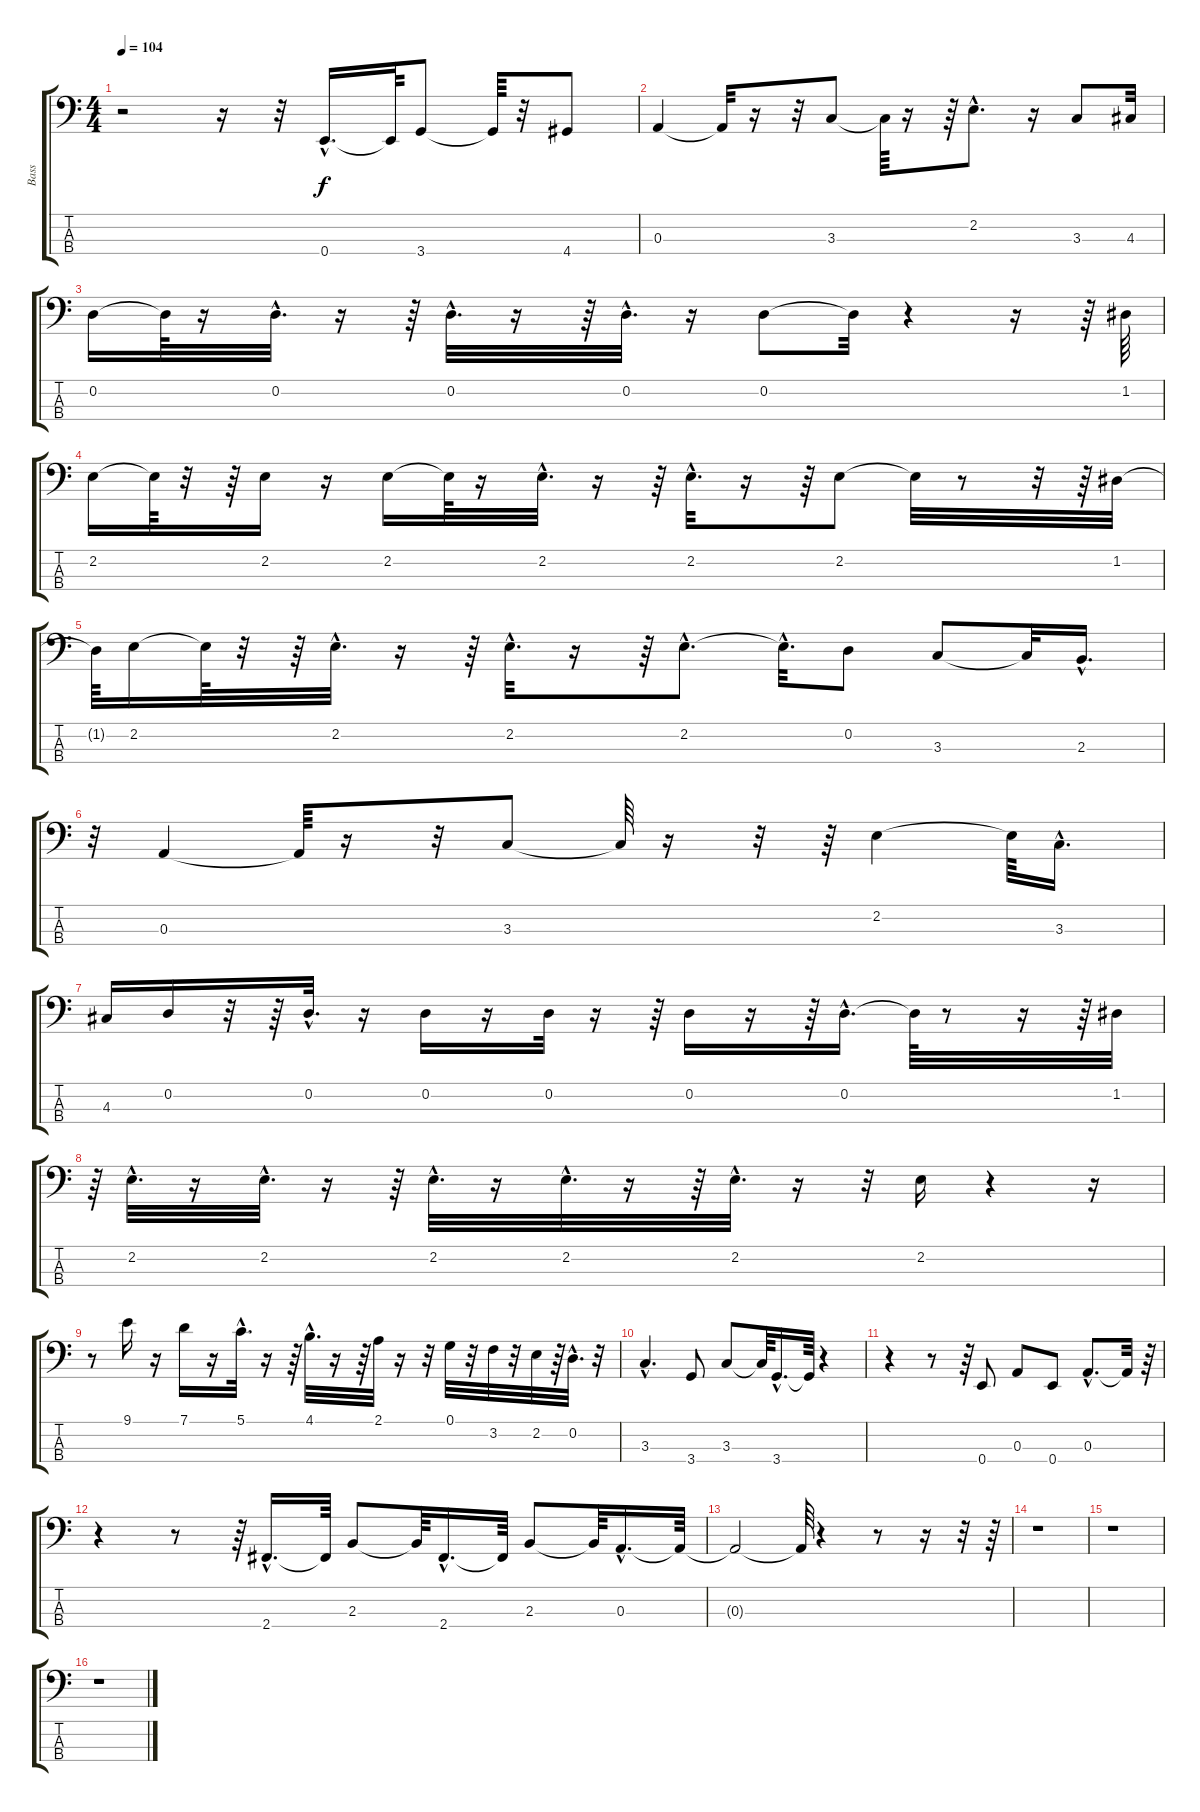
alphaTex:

\track ("Bass" "Bass") {instrument electricbasspick}
\staff {score tabs}
\tuning (G2 D2 A1 E1) {hide}
\ts (4 4)
\tempo 104
\clef f4
\ks c
r.2{dy f} r.16 r.32 0.4{hac}.16{d} 0.4{t}.64 3.4.8 3.4{t}.64 r.32 4.4.8 |
0.3.4 0.3{t}.32 r.16 r.32 3.3.8 3.3{t}.64 r.16 r.64 2.2{hac}.8{d} r.16 3.3.8 4.3.32 |
0.2.16 0.2{t}.64 r.16 0.2{hac}.32{d} r.16 r.64 0.2{hac}.32{d} r.16 r.64 0.2{hac}.32{d} r.16 0.2.8 0.2{t}.32 r.4 r.16 r.64 1.2.64 |
2.2.16 2.2{t}.64 r.32 r.64 2.2.16 r.16 2.2.16 2.2{t}.64 r.16 2.2{hac}.32{d} r.16 r.64 2.2{hac}.32{d} r.16 r.64 2.2.8 2.2{t}.32 r.8 r.32 r.64 1.2.32 |
1.2{t}.64 2.2.16 2.2{t}.64 r.32 r.64 2.2{hac}.32{d} r.16 r.64 2.2{hac}.32{d} r.16 r.64 2.2{hac}.8{d} 2.2{hac t}.32{d} 0.2.8 3.3.8 3.3{t}.32 2.3{hac}.16{d} |
r.32 0.3.4 0.3{t}.64 r.16 r.32 3.3.8 3.3{t}.64 r.16 r.32 r.64 2.2.4 2.2{t}.64 3.3{hac}.16{d} |
4.3.16 0.2.16 r.32 r.64 0.2{hac}.32{d} r.16 0.2.16 r.16 0.2.32 r.16 r.64 0.2.16 r.16 r.64 0.2{hac}.16{d} 0.2{t}.64 r.8 r.16 r.64 1.2.32 |
r.64 2.2{hac}.32{d} r.16 2.2{hac}.32{d} r.16 r.64 2.2{hac}.32{d} r.16 2.2{hac}.32{d} r.16 r.64 2.2{hac}.32{d} r.16 r.32 2.2.16 r.4 r.16 |
r.8 9.1.16 r.16 7.1.16 r.16 5.1{hac}.32{d} r.16 r.64 4.1{hac}.32{d} r.16 r.64 2.1.32 r.16 r.32 0.1.32 r.32 3.2.32 r.32 2.2.32 r.64 0.2{hac}.32{d} r.32 |
3.3{hac}.4{d} 3.4.8 3.3.8 3.3{t}.64 3.4{hac}.16{d} 3.4{t}.64 r.4 |
r.4 r.8 r.64 0.4.8 0.3.8 0.4.8 0.3{hac}.8{d} 0.3{t}.32 r.64 |
r.4 r.8 r.64 2.4{hac}.16{d} 2.4{t}.64 2.3.8 2.3{t}.64 2.4{hac}.16{d} 2.4{t}.64 2.3.8 2.3{t}.64 0.3{hac}.16{d} 0.3{t}.64 |
0.3{t}.2 0.3{t}.64 r.4 r.8 r.16 r.32 r.64 |
r.1 |
r.1 |
r.1
